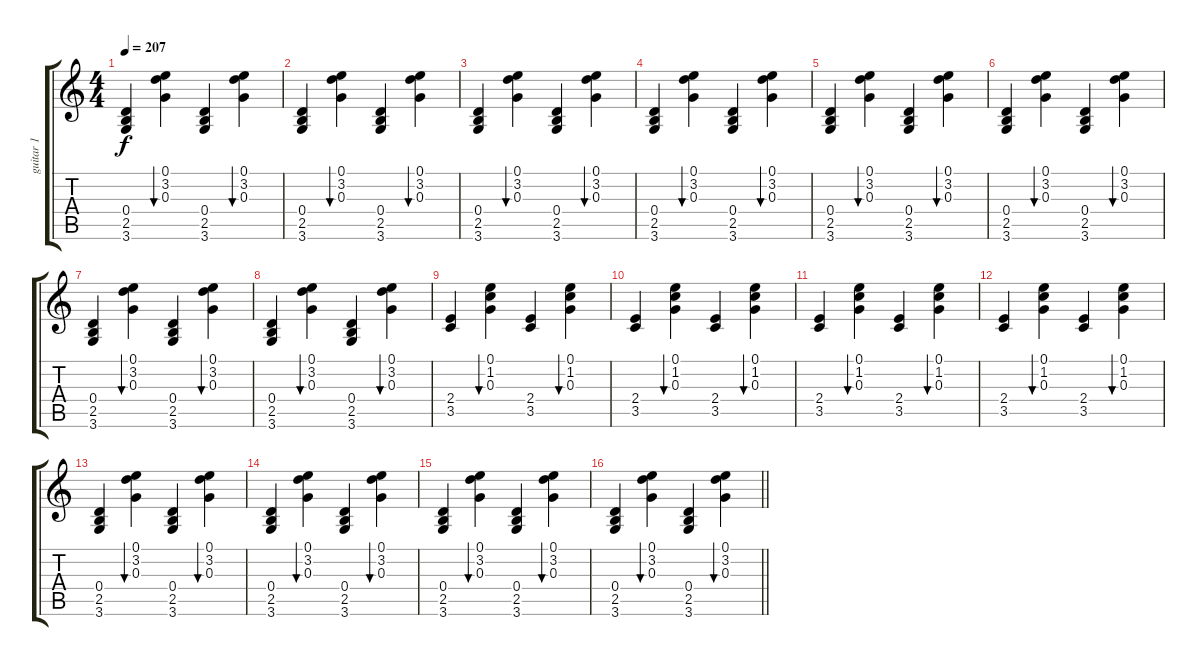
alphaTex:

\track ("guitar 1" "guitar 1") {instrument acousticguitarsteel}
\staff {score tabs}
\tuning (E4 B3 G3 D3 A2 E2) {hide}
\ts (4 4)
\tempo 207
\clef g2
\ks c
(0.4 2.5 3.6).4{dy f} (0.1 3.2 0.3).4{bu 240} (0.4 2.5 3.6).4 (0.1 3.2 0.3).4{bu 240} |
(0.4 2.5 3.6).4 (0.1 3.2 0.3).4{bu 240} (0.4 2.5 3.6).4 (0.1 3.2 0.3).4{bu 240} |
(0.4 2.5 3.6).4 (0.1 3.2 0.3).4{bu 240} (0.4 2.5 3.6).4 (0.1 3.2 0.3).4{bu 240} |
(0.4 2.5 3.6).4 (0.1 3.2 0.3).4{bu 240} (0.4 2.5 3.6).4 (0.1 3.2 0.3).4{bu 240} |
(0.4 2.5 3.6).4 (0.1 3.2 0.3).4{bu 240} (0.4 2.5 3.6).4 (0.1 3.2 0.3).4{bu 240} |
(0.4 2.5 3.6).4 (0.1 3.2 0.3).4{bu 240} (0.4 2.5 3.6).4 (0.1 3.2 0.3).4{bu 240} |
(0.4 2.5 3.6).4 (0.1 3.2 0.3).4{bu 240} (0.4 2.5 3.6).4 (0.1 3.2 0.3).4{bu 240} |
(0.4 2.5 3.6).4 (0.1 3.2 0.3).4{bu 240} (0.4 2.5 3.6).4 (0.1 3.2 0.3).4{bu 240} |
(2.4 3.5).4 (0.1 1.2 0.3).4{bu 240} (2.4 3.5).4 (0.1 1.2 0.3).4{bu 240} |
(2.4 3.5).4 (0.1 1.2 0.3).4{bu 240} (2.4 3.5).4 (0.1 1.2 0.3).4{bu 240} |
(2.4 3.5).4 (0.1 1.2 0.3).4{bu 240} (2.4 3.5).4 (0.1 1.2 0.3).4{bu 240} |
(2.4 3.5).4 (0.1 1.2 0.3).4{bu 240} (2.4 3.5).4 (0.1 1.2 0.3).4{bu 240} |
(0.4 2.5 3.6).4 (0.1 3.2 0.3).4{bu 240} (0.4 2.5 3.6).4 (0.1 3.2 0.3).4{bu 240} |
(0.4 2.5 3.6).4 (0.1 3.2 0.3).4{bu 240} (0.4 2.5 3.6).4 (0.1 3.2 0.3).4{bu 240} |
(0.4 2.5 3.6).4 (0.1 3.2 0.3).4{bu 240} (0.4 2.5 3.6).4 (0.1 3.2 0.3).4{bu 240} |
\barLineRight lightlight
(0.4 2.5 3.6).4 (0.1 3.2 0.3).4{bu 240} (0.4 2.5 3.6).4 (0.1 3.2 0.3).4{bu 240}
